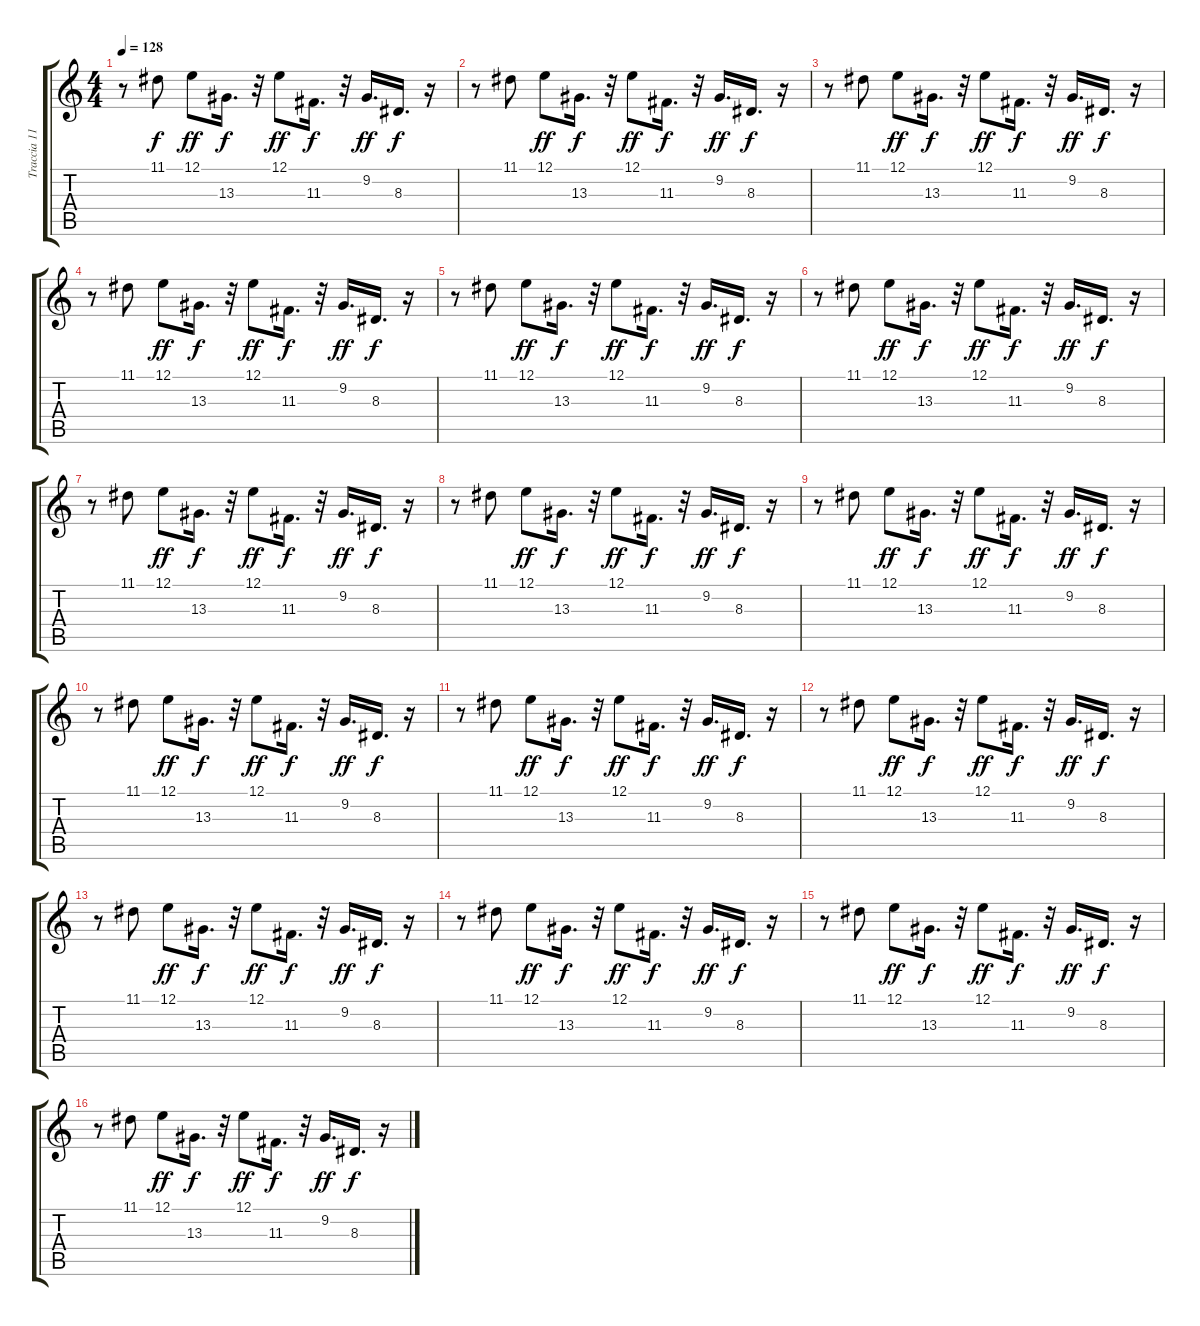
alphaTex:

\track ("Traccia 11" "Traccia 11") {instrument synthbrass1}
\staff {score tabs}
\tuning (E4 B3 G3 D3 A2 E2) {hide}
\ts (4 4)
\tempo 128
\clef g2
\ks c
r.8{dy f} 11.1.8 12.1.8{dy ff} 13.3.16{d dy f} r.32 12.1.8{dy ff} 11.3.16{d dy f} r.32 9.2.16{d dy ff} 8.3.16{d dy f} r.16 |
r.8 11.1.8 12.1.8{dy ff} 13.3.16{d dy f} r.32 12.1.8{dy ff} 11.3.16{d dy f} r.32 9.2.16{d dy ff} 8.3.16{d dy f} r.16 |
r.8 11.1.8 12.1.8{dy ff} 13.3.16{d dy f} r.32 12.1.8{dy ff} 11.3.16{d dy f} r.32 9.2.16{d dy ff} 8.3.16{d dy f} r.16 |
r.8 11.1.8 12.1.8{dy ff} 13.3.16{d dy f} r.32 12.1.8{dy ff} 11.3.16{d dy f} r.32 9.2.16{d dy ff} 8.3.16{d dy f} r.16 |
r.8 11.1.8 12.1.8{dy ff} 13.3.16{d dy f} r.32 12.1.8{dy ff} 11.3.16{d dy f} r.32 9.2.16{d dy ff} 8.3.16{d dy f} r.16 |
r.8 11.1.8 12.1.8{dy ff} 13.3.16{d dy f} r.32 12.1.8{dy ff} 11.3.16{d dy f} r.32 9.2.16{d dy ff} 8.3.16{d dy f} r.16 |
r.8 11.1.8 12.1.8{dy ff} 13.3.16{d dy f} r.32 12.1.8{dy ff} 11.3.16{d dy f} r.32 9.2.16{d dy ff} 8.3.16{d dy f} r.16 |
r.8 11.1.8 12.1.8{dy ff} 13.3.16{d dy f} r.32 12.1.8{dy ff} 11.3.16{d dy f} r.32 9.2.16{d dy ff} 8.3.16{d dy f} r.16 |
r.8 11.1.8 12.1.8{dy ff} 13.3.16{d dy f} r.32 12.1.8{dy ff} 11.3.16{d dy f} r.32 9.2.16{d dy ff} 8.3.16{d dy f} r.16 |
r.8 11.1.8 12.1.8{dy ff} 13.3.16{d dy f} r.32 12.1.8{dy ff} 11.3.16{d dy f} r.32 9.2.16{d dy ff} 8.3.16{d dy f} r.16 |
r.8 11.1.8 12.1.8{dy ff} 13.3.16{d dy f} r.32 12.1.8{dy ff} 11.3.16{d dy f} r.32 9.2.16{d dy ff} 8.3.16{d dy f} r.16 |
r.8 11.1.8 12.1.8{dy ff} 13.3.16{d dy f} r.32 12.1.8{dy ff} 11.3.16{d dy f} r.32 9.2.16{d dy ff} 8.3.16{d dy f} r.16 |
r.8 11.1.8 12.1.8{dy ff} 13.3.16{d dy f} r.32 12.1.8{dy ff} 11.3.16{d dy f} r.32 9.2.16{d dy ff} 8.3.16{d dy f} r.16 |
r.8 11.1.8 12.1.8{dy ff} 13.3.16{d dy f} r.32 12.1.8{dy ff} 11.3.16{d dy f} r.32 9.2.16{d dy ff} 8.3.16{d dy f} r.16 |
r.8 11.1.8 12.1.8{dy ff} 13.3.16{d dy f} r.32 12.1.8{dy ff} 11.3.16{d dy f} r.32 9.2.16{d dy ff} 8.3.16{d dy f} r.16 |
r.8 11.1.8 12.1.8{dy ff} 13.3.16{d dy f} r.32 12.1.8{dy ff} 11.3.16{d dy f} r.32 9.2.16{d dy ff} 8.3.16{d dy f} r.16
